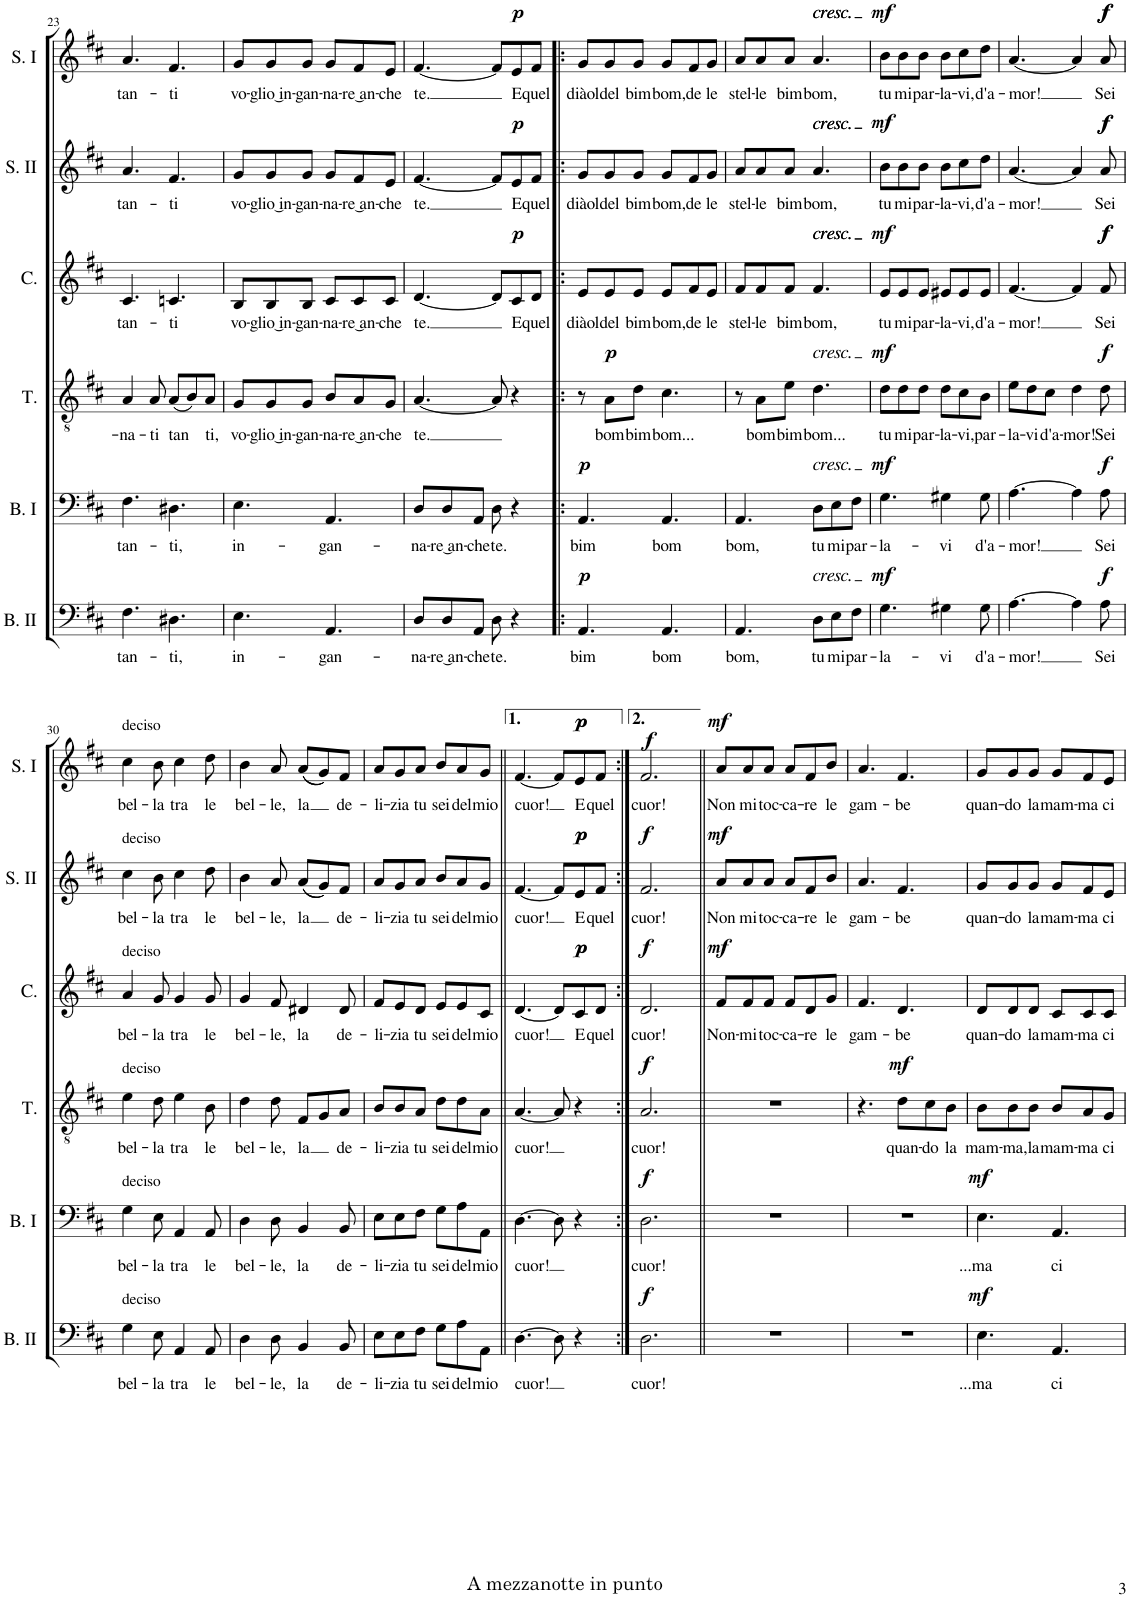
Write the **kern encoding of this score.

**kern	**text	**dynam	**kern	**text	**dynam	**kern	**text	**dynam	**kern	**text	**dynam	**kern	**text	**dynam	**kern	**text	**dynam
*part6	*part6	*part6	*part5	*part5	*part5	*part4	*part4	*part4	*part3	*part3	*part3	*part2	*part2	*part2	*part1	*part1	*part1
*staff6	*staff6	*staff6	*staff5	*staff5	*staff5	*staff4	*staff4	*staff4	*staff3	*staff3	*staff3	*staff2	*staff2	*staff2	*staff1	*staff1	*staff1
*I"Basso II	*	*	*I"Basso I	*	*	*I"Tenore	*	*	*I"Contralto	*	*	*I"Soprano II	*	*	*I"Soprano I	*	*
*I'B. II	*	*	*I'B. I	*	*	*I'T.	*	*	*I'C.	*	*	*I'S. II	*	*	*I'S. I	*	*
!!LO:PB:g=z
*clefF4	*	*	*clefF4	*	*	*clefGv2	*	*	*clefG2	*	*	*clefG2	*	*	*clefG2	*	*
*k[f#c#]	*	*	*k[f#c#]	*	*	*k[f#c#]	*	*	*k[f#c#]	*	*	*k[f#c#]	*	*	*k[f#c#]	*	*
*M6/8	*	*	*M6/8	*	*	*M6/8	*	*	*M6/8	*	*	*M6/8	*	*	*M6/8	*	*
=23	=23	=23	=23	=23	=23	=23	=23	=23	=23	=23	=23	=23	=23	=23	=23	=23	=23
!	!LO:LY:b	!	!	!LO:LY:b	!	!	!LO:LY:b	!	!	!LO:LY:b	!	!	!LO:LY:b	!	!	!LO:LY:b	!
4.F#\	tan-	.	4.F#\	tan-	.	4A/	-na-	.	4.c#/	tan-	.	4.a/	tan-	.	4.a/	tan-	.
!	!	!	!	!	!	!	!LO:LY:b	!	!	!	!	!	!	!	!	!	!
.	.	.	.	.	.	8A/	-ti	.	.	.	.	.	.	.	.	.	.
!	!LO:LY:b	!	!	!LO:LY:b	!	!	!LO:LY:b	!	!	!LO:LY:b	!	!	!LO:LY:b	!	!	!LO:LY:b	!
4.D#X\	-ti,	.	4.D#X\	-ti,	.	(8A/L	tan	.	4.cn/	-ti	.	4.f#/	-ti	.	4.f#/	-ti	.
.	.	.	.	.	.	8B/)	.	.	.	.	.	.	.	.	.	.	.
!	!	!	!	!	!	!	!LO:LY:b	!	!	!	!	!	!	!	!	!	!
.	.	.	.	.	.	8A/J	ti,	.	.	.	.	.	.	.	.	.	.
=24	=24	=24	=24	=24	=24	=24	=24	=24	=24	=24	=24	=24	=24	=24	=24	=24	=24
!	!LO:LY:b	!	!	!LO:LY:b	!	!	!LO:LY:b	!	!	!LO:LY:b	!	!	!LO:LY:b	!	!	!LO:LY:b	!
4.E\	in-	.	4.E\	in-	.	8G/L	vo-	.	8B/L	vo-	.	8g/L	vo-	.	8g/L	vo-	.
!	!	!	!	!	!	!	!LO:LY:b	!	!	!LO:LY:b	!	!	!LO:LY:b	!	!	!LO:LY:b	!
.	.	.	.	.	.	8G/	-glio ͜in-	.	8B/	-glio ͜in-	.	8g/	-glio ͜in-	.	8g/	-glio ͜in-	.
!	!	!	!	!	!	!	!LO:LY:b	!	!	!LO:LY:b	!	!	!LO:LY:b	!	!	!LO:LY:b	!
.	.	.	.	.	.	8G/J	-gan-	.	8B/J	-gan-	.	8g/J	-gan-	.	8g/J	-gan-	.
!	!LO:LY:b	!	!	!LO:LY:b	!	!	!LO:LY:b	!	!	!LO:LY:b	!	!	!LO:LY:b	!	!	!LO:LY:b	!
4.AA/	-gan-	.	4.AA/	-gan-	.	8B/L	-na-	.	8c#/L	-na-	.	8g/L	-na-	.	8g/L	-na-	.
!	!	!	!	!	!	!	!LO:LY:b	!	!	!LO:LY:b	!	!	!LO:LY:b	!	!	!LO:LY:b	!
.	.	.	.	.	.	8A/	-re ͜an-	.	8c#/	-re ͜an-	.	8f#/	-re ͜an-	.	8f#/	-re ͜an-	.
!	!	!	!	!	!	!	!LO:LY:b	!	!	!LO:LY:b	!	!	!LO:LY:b	!	!	!LO:LY:b	!
.	.	.	.	.	.	8G/J	-che	.	8c#/J	-che	.	8e/J	-che	.	8e/J	-che	.
=25	=25	=25	=25	=25	=25	=25	=25	=25	=25	=25	=25	=25	=25	=25	=25	=25	=25
!	!LO:LY:b	!	!	!LO:LY:b	!	!	!LO:LY:b	!	!	!LO:LY:b	!	!	!LO:LY:b	!	!	!LO:LY:b	!
8D/L	-na-	.	8D/L	-na-	.	[4.A/	te.	.	[4.d/	te.	.	[4.f#/	te.	.	[4.f#/	te.	.
!	!LO:LY:b	!	!	!LO:LY:b	!	!	!	!	!	!	!	!	!	!	!	!	!
8D/	-re ͜an-	.	8D/	-re ͜an-	.	.	.	.	.	.	.	.	.	.	.	.	.
!	!LO:LY:b	!	!	!LO:LY:b	!	!	!	!	!	!	!	!	!	!	!	!	!
8AA/J	-che	.	8AA/J	-che	.	.	.	.	.	.	.	.	.	.	.	.	.
!	!LO:LY:b	!	!	!LO:LY:b	!	!	!	!	!	!	!	!	!	!	!	!	!
8D\	te.	.	8D\	te.	.	8A/]	.	.	8d/L]	.	.	8f#/L]	.	.	8f#/L]	.	.
!	!	!	!	!	!	!	!	!	!	!LO:LY:b	!LO:DY:a	!	!LO:LY:b	!LO:DY:a	!	!LO:LY:b	!LO:DY:a
4r	.	.	4r	.	.	4r	.	.	8c#/	E	p	8e/	E	p	8e/	E	p
!	!	!	!	!	!	!	!	!	!	!LO:LY:b	!	!	!LO:LY:b	!	!	!LO:LY:b	!
.	.	.	.	.	.	.	.	.	8d/J	quel	.	8f#/J	quel	.	8f#/J	quel	.
=26!|:	=26!|:	=26!|:	=26!|:	=26!|:	=26!|:	=26!|:	=26!|:	=26!|:	=26!|:	=26!|:	=26!|:	=26!|:	=26!|:	=26!|:	=26!|:	=26!|:	=26!|:
!	!LO:LY:b	!LO:DY:a	!	!LO:LY:b	!LO:DY:a	!	!	!	!	!LO:LY:b	!	!	!LO:LY:b	!	!	!LO:LY:b	!
4.AA/	bim	p	4.AA/	bim	p	8r	.	.	8e/L	diàol	.	8g/L	diàol	.	8g/L	diàol	.
!	!	!	!	!	!	!	!LO:LY:b	!LO:DY:a	!	!LO:LY:b	!	!	!LO:LY:b	!	!	!LO:LY:b	!
.	.	.	.	.	.	8A\L	bom	p	8e/	del	.	8g/	del	.	8g/	del	.
!	!	!	!	!	!	!	!LO:LY:b	!	!	!LO:LY:b	!	!	!LO:LY:b	!	!	!LO:LY:b	!
.	.	.	.	.	.	8d\J	bim	.	8e/J	bim	.	8g/J	bim	.	8g/J	bim	.
!	!LO:LY:b	!	!	!LO:LY:b	!	!	!LO:LY:b	!	!	!LO:LY:b	!	!	!LO:LY:b	!	!	!LO:LY:b	!
4.AA/	bom	.	4.AA/	bom	.	4.c#\	bom...	.	8e/L	bom,	.	8g/L	bom,	.	8g/L	bom,	.
!	!	!	!	!	!	!	!	!	!	!LO:LY:b	!	!	!LO:LY:b	!	!	!LO:LY:b	!
.	.	.	.	.	.	.	.	.	8f#/	de	.	8f#/	de	.	8f#/	de	.
!	!	!	!	!	!	!	!	!	!	!LO:LY:b	!	!	!LO:LY:b	!	!	!LO:LY:b	!
.	.	.	.	.	.	.	.	.	8e/J	le	.	8g/J	le	.	8g/J	le	.
=27	=27	=27	=27	=27	=27	=27	=27	=27	=27	=27	=27	=27	=27	=27	=27	=27	=27
!	!LO:LY:b	!	!	!LO:LY:b	!	!	!	!	!	!LO:LY:b	!	!	!LO:LY:b	!	!	!LO:LY:b	!
4.AA/	bom,	.	4.AA/	bom,	.	8r	.	.	8f#/L	stel-	.	8a/L	stel-	.	8a/L	stel-	.
!	!	!	!	!	!	!	!LO:LY:b	!	!	!LO:LY:b	!	!	!LO:LY:b	!	!	!LO:LY:b	!
.	.	.	.	.	.	8A\L	bom	.	8f#/	-le	.	8a/	-le	.	8a/	-le	.
!	!	!	!	!	!	!	!LO:LY:b	!	!	!LO:LY:b	!	!	!LO:LY:b	!	!	!LO:LY:b	!
.	.	.	.	.	.	8e\J	bim	.	8f#/J	bim	.	8a/J	bim	.	8a/J	bim	.
!	!	!	!	!	!	!	!	!	!	!	!	!	!	!	!LO:TX:a:i:t=cresc.	!	!
!	!	!	!	!	!	!	!	!	!	!	!	!	!	!	!LO:TX:a:i:t=cresc.	!	!
!	!	!	!	!	!	!	!	!	!	!	!	!LO:TX:a:i:t=cresc.	!	!	!	!	!
!	!	!	!	!	!	!	!	!	!	!	!	!LO:TX:a:i:t=cresc.	!	!	!	!	!
!	!	!	!	!	!	!	!	!	!LO:TX:a:i:t=cresc.	!	!	!	!	!	!	!	!
!	!	!	!	!	!	!	!	!	!LO:TX:a:i:t=cresc.	!	!	!	!	!	!	!	!
!	!	!	!	!	!	!LO:TX:a:i:t=cresc.	!	!	!	!	!	!	!	!	!	!	!
!	!	!	!LO:TX:a:i:t=cresc.	!	!	!	!	!	!	!	!	!	!	!	!	!	!
!LO:TX:a:i:t=cresc.	!	!	!	!	!	!	!	!	!	!	!	!	!	!	!	!	!
!	!LO:LY:b	!	!	!LO:LY:b	!	!	!LO:LY:b	!	!	!LO:LY:b	!	!	!LO:LY:b	!	!	!LO:LY:b	!
8D\L	tu	.	8D\L	tu	.	4.d\	bom...	.	4.f#/	bom,	.	4.a/	bom,	.	4.a/	bom,	.
!	!LO:LY:b	!	!	!LO:LY:b	!	!	!	!	!	!	!	!	!	!	!	!	!
8E\	mi	.	8E\	mi	.	.	.	.	.	.	.	.	.	.	.	.	.
!	!LO:LY:b	!	!	!LO:LY:b	!	!	!	!	!	!	!	!	!	!	!	!	!
8F#\J	par-	.	8F#\J	par-	.	.	.	.	.	.	.	.	.	.	.	.	.
=28	=28	=28	=28	=28	=28	=28	=28	=28	=28	=28	=28	=28	=28	=28	=28	=28	=28
!	!LO:LY:b	!LO:DY:a	!	!LO:LY:b	!LO:DY:a	!	!LO:LY:b	!LO:DY:a	!	!LO:LY:b	!LO:DY:a	!	!LO:LY:b	!LO:DY:a	!	!LO:LY:b	!LO:DY:a
4.G\	-la-	mf	4.G\	-la-	mf	8d\L	tu	mf	8e/L	tu	mf	8b\L	tu	mf	8b\L	tu	mf
!	!	!	!	!	!	!	!LO:LY:b	!	!	!LO:LY:b	!	!	!LO:LY:b	!	!	!LO:LY:b	!
.	.	.	.	.	.	8d\	mi	.	8e/	mi	.	8b\	mi	.	8b\	mi	.
!	!	!	!	!	!	!	!LO:LY:b	!	!	!LO:LY:b	!	!	!LO:LY:b	!	!	!LO:LY:b	!
.	.	.	.	.	.	8d\J	par-	.	8e/J	par-	.	8b\J	par-	.	8b\J	par-	.
!	!LO:LY:b	!	!	!LO:LY:b	!	!	!LO:LY:b	!	!	!LO:LY:b	!	!	!LO:LY:b	!	!	!LO:LY:b	!
4G#X\	-vi	.	4G#X\	-vi	.	8d\L	-la-	.	8e#X/L	-la-	.	8b\L	-la-	.	8b\L	-la-	.
!	!	!	!	!	!	!	!LO:LY:b	!	!	!LO:LY:b	!	!	!LO:LY:b	!	!	!LO:LY:b	!
.	.	.	.	.	.	8c#\	-vi,	.	8e#/	-vi,	.	8cc#\	-vi,	.	8cc#\	-vi,	.
!	!LO:LY:b	!	!	!LO:LY:b	!	!	!LO:LY:b	!	!	!LO:LY:b	!	!	!LO:LY:b	!	!	!LO:LY:b	!
8G#\	d'a-	.	8G#\	d'a-	.	8B\J	par-	.	8e#/J	d'a-	.	8dd\J	d'a-	.	8dd\J	d'a-	.
=29	=29	=29	=29	=29	=29	=29	=29	=29	=29	=29	=29	=29	=29	=29	=29	=29	=29
!	!LO:LY:b	!	!	!LO:LY:b	!	!	!LO:LY:b	!	!	!LO:LY:b	!	!	!LO:LY:b	!	!	!LO:LY:b	!
[4.A\	-mor!	.	[4.A\	-mor!	.	8e\L	-la-	.	[4.f#/	-mor!	.	[4.a/	-mor!	.	[4.a/	-mor!	.
!	!	!	!	!	!	!	!LO:LY:b	!	!	!	!	!	!	!	!	!	!
.	.	.	.	.	.	8d\	-vi	.	.	.	.	.	.	.	.	.	.
!	!	!	!	!	!	!	!LO:LY:b	!	!	!	!	!	!	!	!	!	!
.	.	.	.	.	.	8c#\J	d'a-	.	.	.	.	.	.	.	.	.	.
!	!	!	!	!	!	!	!LO:LY:b	!	!	!	!	!	!	!	!	!	!
4A\]	.	.	4A\]	.	.	4d\	-mor!	.	4f#/]	.	.	4a/]	.	.	4a/]	.	.
!	!LO:LY:b	!LO:DY:a	!	!LO:LY:b	!LO:DY:a	!	!LO:LY:b	!LO:DY:a	!	!LO:LY:b	!LO:DY:a	!	!LO:LY:b	!	!	!LO:LY:b	!
!	!	!	!	!	!	!	!	!	!	!	!LO:DY:n=1:a	!	!	!LO:DY:a	!	!	!
!	!	!	!	!	!	!	!	!	!	!	!	!	!	!LO:DY:n=1:a	!	!	!LO:DY:a
!	!	!	!	!	!	!	!	!	!	!	!	!	!	!	!	!	!LO:DY:n=1:a
8A\	Sei	f	8A\	Sei	f	8d\	Sei	f	8f#/	Sei	f f	8a/	Sei	f f	8a/	Sei	f f
!!LO:LB:g=z
=30	=30	=30	=30	=30	=30	=30	=30	=30	=30	=30	=30	=30	=30	=30	=30	=30	=30
!	!	!	!	!	!	!	!	!	!	!	!	!	!	!	!LO:TX:a:t=deciso	!	!
!	!	!	!	!	!	!	!	!	!	!	!	!LO:TX:a:t=deciso	!	!	!	!	!
!	!	!	!	!	!	!	!	!	!LO:TX:a:t=deciso	!	!	!	!	!	!	!	!
!	!	!	!	!	!	!LO:TX:a:t=deciso	!	!	!	!	!	!	!	!	!	!	!
!	!	!	!LO:TX:a:t=deciso	!	!	!	!	!	!	!	!	!	!	!	!	!	!
!LO:TX:a:t=deciso	!	!	!	!	!	!	!	!	!	!	!	!	!	!	!	!	!
!	!LO:LY:b	!	!	!LO:LY:b	!	!	!LO:LY:b	!	!	!LO:LY:b	!	!	!LO:LY:b	!	!	!LO:LY:b	!
4G\	bel-	.	4G\	bel-	.	4e\	bel-	.	4a/	bel-	.	4cc#\	bel-	.	4cc#\	bel-	.
!	!LO:LY:b	!	!	!LO:LY:b	!	!	!LO:LY:b	!	!	!LO:LY:b	!	!	!LO:LY:b	!	!	!LO:LY:b	!
8E\	-la	.	8E\	-la	.	8d\	-la	.	8g/	-la	.	8b\	-la	.	8b\	-la	.
!	!LO:LY:b	!	!	!LO:LY:b	!	!	!LO:LY:b	!	!	!LO:LY:b	!	!	!LO:LY:b	!	!	!LO:LY:b	!
4AA/	tra	.	4AA/	tra	.	4e\	tra	.	4g/	tra	.	4cc#\	tra	.	4cc#\	tra	.
!	!LO:LY:b	!	!	!LO:LY:b	!	!	!LO:LY:b	!	!	!LO:LY:b	!	!	!LO:LY:b	!	!	!LO:LY:b	!
8AA/	le	.	8AA/	le	.	8B\	le	.	8g/	le	.	8dd\	le	.	8dd\	le	.
=31	=31	=31	=31	=31	=31	=31	=31	=31	=31	=31	=31	=31	=31	=31	=31	=31	=31
!	!LO:LY:b	!	!	!LO:LY:b	!	!	!LO:LY:b	!	!	!LO:LY:b	!	!	!LO:LY:b	!	!	!LO:LY:b	!
4D\	bel-	.	4D\	bel-	.	4d\	bel-	.	4g/	bel-	.	4b\	bel-	.	4b\	bel-	.
!	!LO:LY:b	!	!	!LO:LY:b	!	!	!LO:LY:b	!	!	!LO:LY:b	!	!	!LO:LY:b	!	!	!LO:LY:b	!
8D\	-le,	.	8D\	-le,	.	8d\	-le,	.	8f#/	-le,	.	8a/	-le,	.	8a/	-le,	.
!	!LO:LY:b	!	!	!LO:LY:b	!	!	!LO:LY:b	!	!	!LO:LY:b	!	!	!LO:LY:b	!	!	!LO:LY:b	!
4BB/	la	.	4BB/	la	.	8F#/L	la	.	4d#X/	la	.	((8a/L	la	.	((8a/L	la	.
.	.	.	.	.	.	8G/	.	.	.	.	.	8g/))	.	.	8g/))	.	.
!	!LO:LY:b	!	!	!LO:LY:b	!	!	!LO:LY:b	!	!	!LO:LY:b	!	!	!LO:LY:b	!	!	!LO:LY:b	!
8BB/	de-	.	8BB/	de-	.	8A/J	de-	.	8d#/	de-	.	8f#/J	de-	.	8f#/J	de-	.
=32	=32	=32	=32	=32	=32	=32	=32	=32	=32	=32	=32	=32	=32	=32	=32	=32	=32
!	!LO:LY:b	!	!	!LO:LY:b	!	!	!LO:LY:b	!	!	!LO:LY:b	!	!	!LO:LY:b	!	!	!LO:LY:b	!
8E\L	-li-	.	8E\L	-li-	.	8B/L	-li-	.	8f#/L	-li-	.	8a/L	-li-	.	8a/L	-li-	.
!	!LO:LY:b	!	!	!LO:LY:b	!	!	!LO:LY:b	!	!	!LO:LY:b	!	!	!LO:LY:b	!	!	!LO:LY:b	!
8E\	-zia	.	8E\	-zia	.	8B/	-zia	.	8e/	-zia	.	8g/	-zia	.	8g/	-zia	.
!	!LO:LY:b	!	!	!LO:LY:b	!	!	!LO:LY:b	!	!	!LO:LY:b	!	!	!LO:LY:b	!	!	!LO:LY:b	!
8F#\J	tu	.	8F#\J	tu	.	8A/J	tu	.	8d/J	tu	.	8a/J	tu	.	8a/J	tu	.
!	!LO:LY:b	!	!	!LO:LY:b	!	!	!LO:LY:b	!	!	!LO:LY:b	!	!	!LO:LY:b	!	!	!LO:LY:b	!
8G\L	sei	.	8G\L	sei	.	8d\L	sei	.	8e/L	sei	.	8b/L	sei	.	8b/L	sei	.
!	!LO:LY:b	!	!	!LO:LY:b	!	!	!LO:LY:b	!	!	!LO:LY:b	!	!	!LO:LY:b	!	!	!LO:LY:b	!
8A\	del	.	8A\	del	.	8d\	del	.	8e/	del	.	8a/	del	.	8a/	del	.
!	!LO:LY:b	!	!	!LO:LY:b	!	!	!LO:LY:b	!	!	!LO:LY:b	!	!	!LO:LY:b	!	!	!LO:LY:b	!
8AA\J	mio	.	8AA\J	mio	.	8A\J	mio	.	8c#/J	mio	.	8g/J	mio	.	8g/J	mio	.
=33||	=33||	=33||	=33||	=33||	=33||	=33||	=33||	=33||	=33||	=33||	=33||	=33||	=33||	=33||	=33||	=33||	=33||
!	!LO:LY:b	!	!	!LO:LY:b	!	!	!LO:LY:b	!	!	!LO:LY:b	!	!	!LO:LY:b	!	!	!LO:LY:b	!
[4.D\	cuor!	.	[4.D\	cuor!	.	[4.A/	cuor!	.	[4.d/	cuor!	.	[4.f#/	cuor!	.	[4.f#/	cuor!	.
8D\]	.	.	8D\]	.	.	8A/]	.	.	8d/L]	.	.	8f#/L]	.	.	8f#/L]	.	.
!	!	!	!	!	!	!	!	!	!	!LO:LY:b	!LO:DY:a	!	!LO:LY:b	!	!	!LO:LY:b	!
!	!	!	!	!	!	!	!	!	!	!	!LO:DY:n=1:a	!	!	!LO:DY:a	!	!	!
!	!	!	!	!	!	!	!	!	!	!	!	!	!	!LO:DY:n=1:a	!	!	!LO:DY:a
!	!	!	!	!	!	!	!	!	!	!	!	!	!	!	!	!	!LO:DY:n=1:a
4r	.	.	4r	.	.	4r	.	.	8c#/	E	p p	8e/	E	p p	8e/	E	p p
!	!	!	!	!	!	!	!	!	!	!LO:LY:b	!	!	!LO:LY:b	!	!	!LO:LY:b	!
.	.	.	.	.	.	.	.	.	8d/J	quel	.	8f#/J	quel	.	8f#/J	quel	.
=34:|!	=34:|!	=34:|!	=34:|!	=34:|!	=34:|!	=34:|!	=34:|!	=34:|!	=34:|!	=34:|!	=34:|!	=34:|!	=34:|!	=34:|!	=34:|!	=34:|!	=34:|!
!	!LO:LY:b	!LO:DY:a	!	!LO:LY:b	!LO:DY:a	!	!LO:LY:b	!LO:DY:a	!	!LO:LY:b	!LO:DY:a	!	!LO:LY:b	!LO:DY:a	!	!LO:LY:b	!LO:DY:a
2.D\	cuor!	f	2.D\	cuor!	f	2.A/	cuor!	f	2.d/	cuor!	f	2.f#/	cuor!	f	2.f#/	cuor!	f
=35||	=35||	=35||	=35||	=35||	=35||	=35||	=35||	=35||	=35||	=35||	=35||	=35||	=35||	=35||	=35||	=35||	=35||
!	!	!	!	!	!	!	!	!	!	!LO:LY:b	!LO:DY:a	!	!LO:LY:b	!LO:DY:a	!	!LO:LY:b	!LO:DY:a
2.r	.	.	2.r	.	.	2.r	.	.	8f#/L	Non-	mf	8a/L	Non	mf	8a/L	Non	mf
!	!	!	!	!	!	!	!	!	!	!LO:LY:b	!	!	!LO:LY:b	!	!	!LO:LY:b	!
.	.	.	.	.	.	.	.	.	8f#/	-mi	.	8a/	mi	.	8a/	mi	.
!	!	!	!	!	!	!	!	!	!	!LO:LY:b	!	!	!LO:LY:b	!	!	!LO:LY:b	!
.	.	.	.	.	.	.	.	.	8f#/J	toc-	.	8a/J	toc-	.	8a/J	toc-	.
!	!	!	!	!	!	!	!	!	!	!LO:LY:b	!	!	!LO:LY:b	!	!	!LO:LY:b	!
.	.	.	.	.	.	.	.	.	8f#/L	-ca-	.	8a/L	-ca-	.	8a/L	-ca-	.
!	!	!	!	!	!	!	!	!	!	!LO:LY:b	!	!	!LO:LY:b	!	!	!LO:LY:b	!
.	.	.	.	.	.	.	.	.	8d/	-re	.	8f#/	-re	.	8f#/	-re	.
!	!	!	!	!	!	!	!	!	!	!LO:LY:b	!	!	!LO:LY:b	!	!	!LO:LY:b	!
.	.	.	.	.	.	.	.	.	8g/J	le	.	8b/J	le	.	8b/J	le	.
=36	=36	=36	=36	=36	=36	=36	=36	=36	=36	=36	=36	=36	=36	=36	=36	=36	=36
!	!	!	!	!	!	!	!	!	!	!LO:LY:b	!	!	!LO:LY:b	!	!	!LO:LY:b	!
2.r	.	.	2.r	.	.	4.r	.	.	4.f#/	gam-	.	4.a/	gam-	.	4.a/	gam-	.
!	!	!	!	!	!	!	!LO:LY:b	!LO:DY:a	!	!LO:LY:b	!	!	!LO:LY:b	!	!	!LO:LY:b	!
.	.	.	.	.	.	8d\L	quan-	mf	4.d/	-be	.	4.f#/	-be	.	4.f#/	-be	.
!	!	!	!	!	!	!	!LO:LY:b	!	!	!	!	!	!	!	!	!	!
.	.	.	.	.	.	8c#\	-do	.	.	.	.	.	.	.	.	.	.
!	!	!	!	!	!	!	!LO:LY:b	!	!	!	!	!	!	!	!	!	!
.	.	.	.	.	.	8B\J	la	.	.	.	.	.	.	.	.	.	.
=37	=37	=37	=37	=37	=37	=37	=37	=37	=37	=37	=37	=37	=37	=37	=37	=37	=37
!	!LO:LY:b	!LO:DY:a	!	!LO:LY:b	!LO:DY:a	!	!LO:LY:b	!	!	!LO:LY:b	!	!	!LO:LY:b	!	!	!LO:LY:b	!
4.E\	...ma	mf	4.E\	...ma	mf	8B\L	mam-	.	8d/L	quan-	.	8g/L	quan-	.	8g/L	quan-	.
!	!	!	!	!	!	!	!LO:LY:b	!	!	!LO:LY:b	!	!	!LO:LY:b	!	!	!LO:LY:b	!
.	.	.	.	.	.	8B\	-ma,	.	8d/	-do	.	8g/	-do	.	8g/	-do	.
!	!	!	!	!	!	!	!LO:LY:b	!	!	!LO:LY:b	!	!	!LO:LY:b	!	!	!LO:LY:b	!
.	.	.	.	.	.	8B\J	la	.	8d/J	la	.	8g/J	la	.	8g/J	la	.
!	!LO:LY:b	!	!	!LO:LY:b	!	!	!LO:LY:b	!	!	!LO:LY:b	!	!	!LO:LY:b	!	!	!LO:LY:b	!
4.AA/	ci	.	4.AA/	ci	.	8B/L	mam-	.	8c#/L	mam-	.	8g/L	mam-	.	8g/L	mam-	.
!	!	!	!	!	!	!	!LO:LY:b	!	!	!LO:LY:b	!	!	!LO:LY:b	!	!	!LO:LY:b	!
.	.	.	.	.	.	8A/	-ma	.	8c#/	-ma	.	8f#/	-ma	.	8f#/	-ma	.
!	!	!	!	!	!	!	!LO:LY:b	!	!	!LO:LY:b	!	!	!LO:LY:b	!	!	!LO:LY:b	!
.	.	.	.	.	.	8G/J	ci	.	8c#/J	ci	.	8e/J	ci	.	8e/J	ci	.
=	=	=	=	=	=	=	=	=	=	=	=	=	=	=	=	=	=
*-	*-	*-	*-	*-	*-	*-	*-	*-	*-	*-	*-	*-	*-	*-	*-	*-	*-
